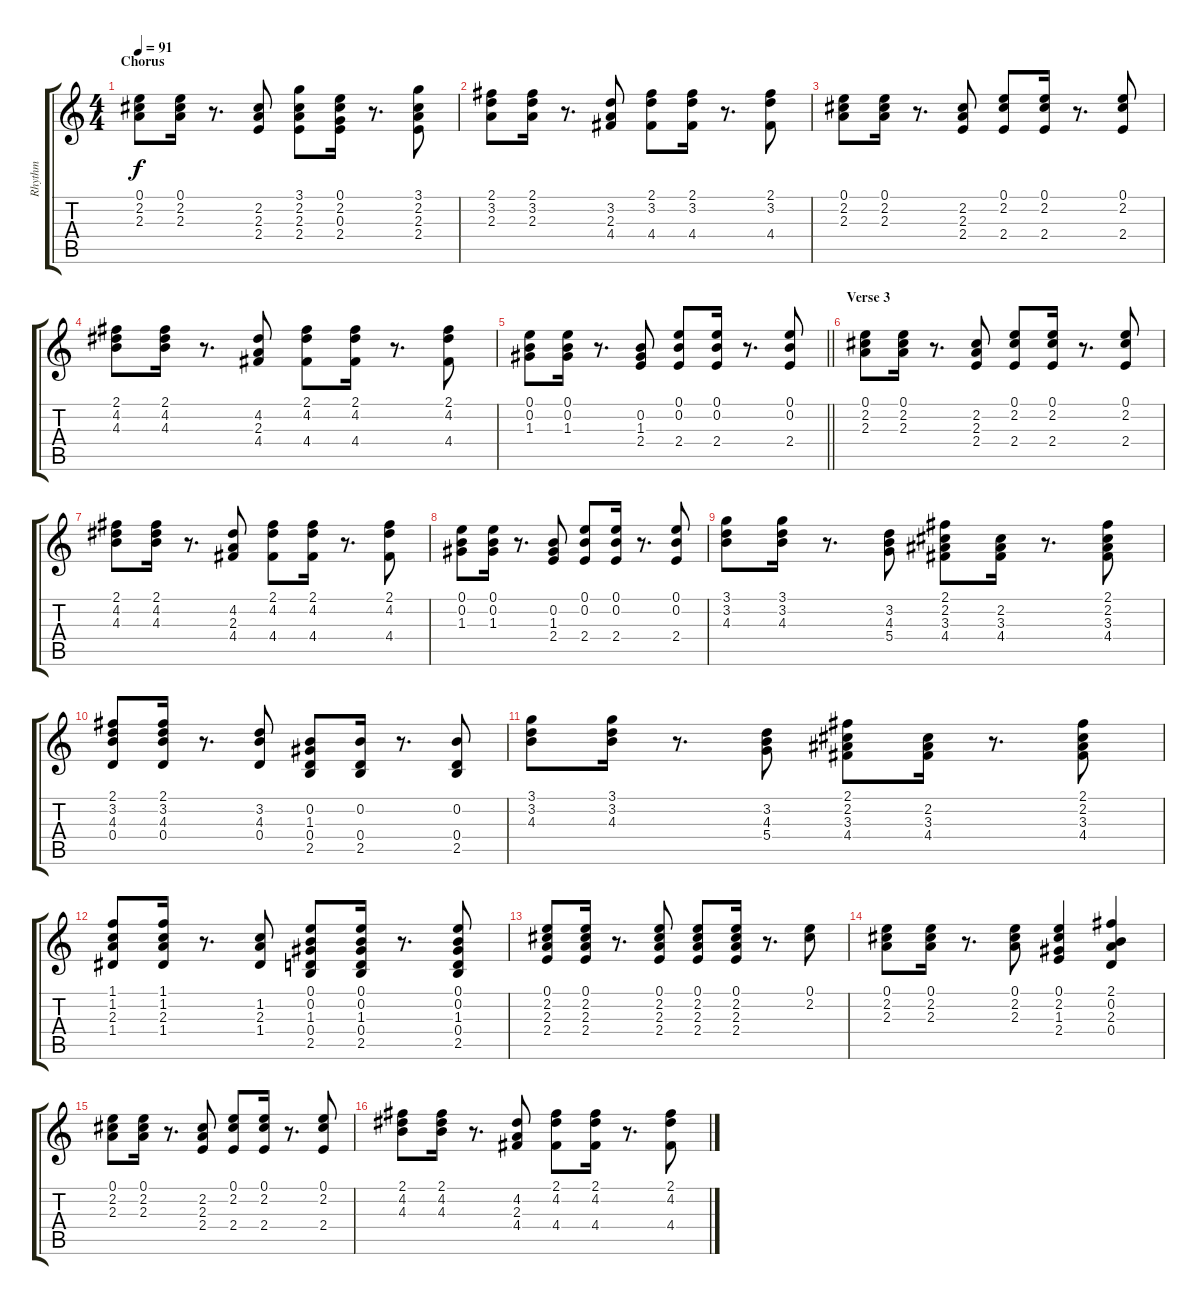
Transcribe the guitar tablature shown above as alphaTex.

\track ("Rhythm" "Rhythm") {instrument acousticguitarsteel}
\staff {score tabs}
\tuning (E4 B3 G3 D3 A2 E2) {hide}
\ts (4 4)
\section ("" "Chorus")
\tempo 91
\clef g2
\ks c
(0.1 2.2 2.3).8{dy f} (0.1 2.2 2.3).16 r.8{d} (2.2 2.3 2.4).8 (3.1 2.2 2.3 2.4).8 (0.1 2.2 0.3 2.4).16 r.8{d} (3.1 2.2 2.3 2.4).8 |
(2.1 3.2 2.3).8 (2.1 3.2 2.3).16 r.8{d} (3.2 2.3 4.4).8 (2.1 3.2 4.4).8 (2.1 3.2 4.4).16 r.8{d} (2.1 3.2 4.4).8 |
(0.1 2.2 2.3).8 (0.1 2.2 2.3).16 r.8{d} (2.2 2.3 2.4).8 (0.1 2.2 2.4).8 (0.1 2.2 2.4).16 r.8{d} (0.1 2.2 2.4).8 |
(2.1 4.2 4.3).8 (2.1 4.2 4.3).16 r.8{d} (4.2 2.3 4.4).8 (2.1 4.2 4.4).8 (2.1 4.2 4.4).16 r.8{d} (2.1 4.2 4.4).8 |
\barLineRight lightlight
(0.1 0.2 1.3).8 (0.1 0.2 1.3).16 r.8{d} (0.2 1.3 2.4).8 (0.1 0.2 2.4).8 (0.1 0.2 2.4).16 r.8{d} (0.1 0.2 2.4).8 |
\section ("" "Verse 3")
(0.1 2.2 2.3).8 (0.1 2.2 2.3).16 r.8{d} (2.2 2.3 2.4).8 (0.1 2.2 2.4).8 (0.1 2.2 2.4).16 r.8{d} (0.1 2.2 2.4).8 |
(2.1 4.2 4.3).8 (2.1 4.2 4.3).16 r.8{d} (4.2 2.3 4.4).8 (2.1 4.2 4.4).8 (2.1 4.2 4.4).16 r.8{d} (2.1 4.2 4.4).8 |
(0.1 0.2 1.3).8 (0.1 0.2 1.3).16 r.8{d} (0.2 1.3 2.4).8 (0.1 0.2 2.4).8 (0.1 0.2 2.4).16 r.8{d} (0.1 0.2 2.4).8 |
(3.1 3.2 4.3).8 (3.1 3.2 4.3).16 r.8{d} (3.2 4.3 5.4).8 (2.1 2.2 3.3 4.4).8 (2.2 3.3 4.4).16 r.8{d} (2.1 2.2 3.3 4.4).8 |
(2.1 3.2 4.3 0.4).8 (2.1 3.2 4.3 0.4).16 r.8{d} (3.2 4.3 0.4).8 (0.2 1.3 0.4 2.5).8 (0.2 0.4 2.5).16 r.8{d} (0.2 0.4 2.5).8 |
(3.1 3.2 4.3).8 (3.1 3.2 4.3).16 r.8{d} (3.2 4.3 5.4).8 (2.1 2.2 3.3 4.4).8 (2.2 3.3 4.4).16 r.8{d} (2.1 2.2 3.3 4.4).8 |
(1.1 1.2 2.3 1.4).8 (1.1 1.2 2.3 1.4).16 r.8{d} (1.2 2.3 1.4).8 (0.1 0.2 1.3 0.4 2.5).8 (0.1 0.2 1.3 0.4 2.5).16 r.8{d} (0.1 0.2 1.3 0.4 2.5).8 |
(0.1 2.2 2.3 2.4).8 (0.1 2.2 2.3 2.4).16 r.8{d} (0.1 2.2 2.3 2.4).8 (0.1 2.2 2.3 2.4).8 (0.1 2.2 2.3 2.4).16 r.8{d} (0.1 2.2).8 |
(0.1 2.2 2.3).8 (0.1 2.2 2.3).16 r.8{d} (0.1 2.2 2.3).8 (0.1 2.2 1.3 2.4).4 (2.1 0.2 2.3 0.4).4 |
(0.1 2.2 2.3).8 (0.1 2.2 2.3).16 r.8{d} (2.2 2.3 2.4).8 (0.1 2.2 2.4).8 (0.1 2.2 2.4).16 r.8{d} (0.1 2.2 2.4).8 |
(2.1 4.2 4.3).8 (2.1 4.2 4.3).16 r.8{d} (4.2 2.3 4.4).8 (2.1 4.2 4.4).8 (2.1 4.2 4.4).16 r.8{d} (2.1 4.2 4.4).8
